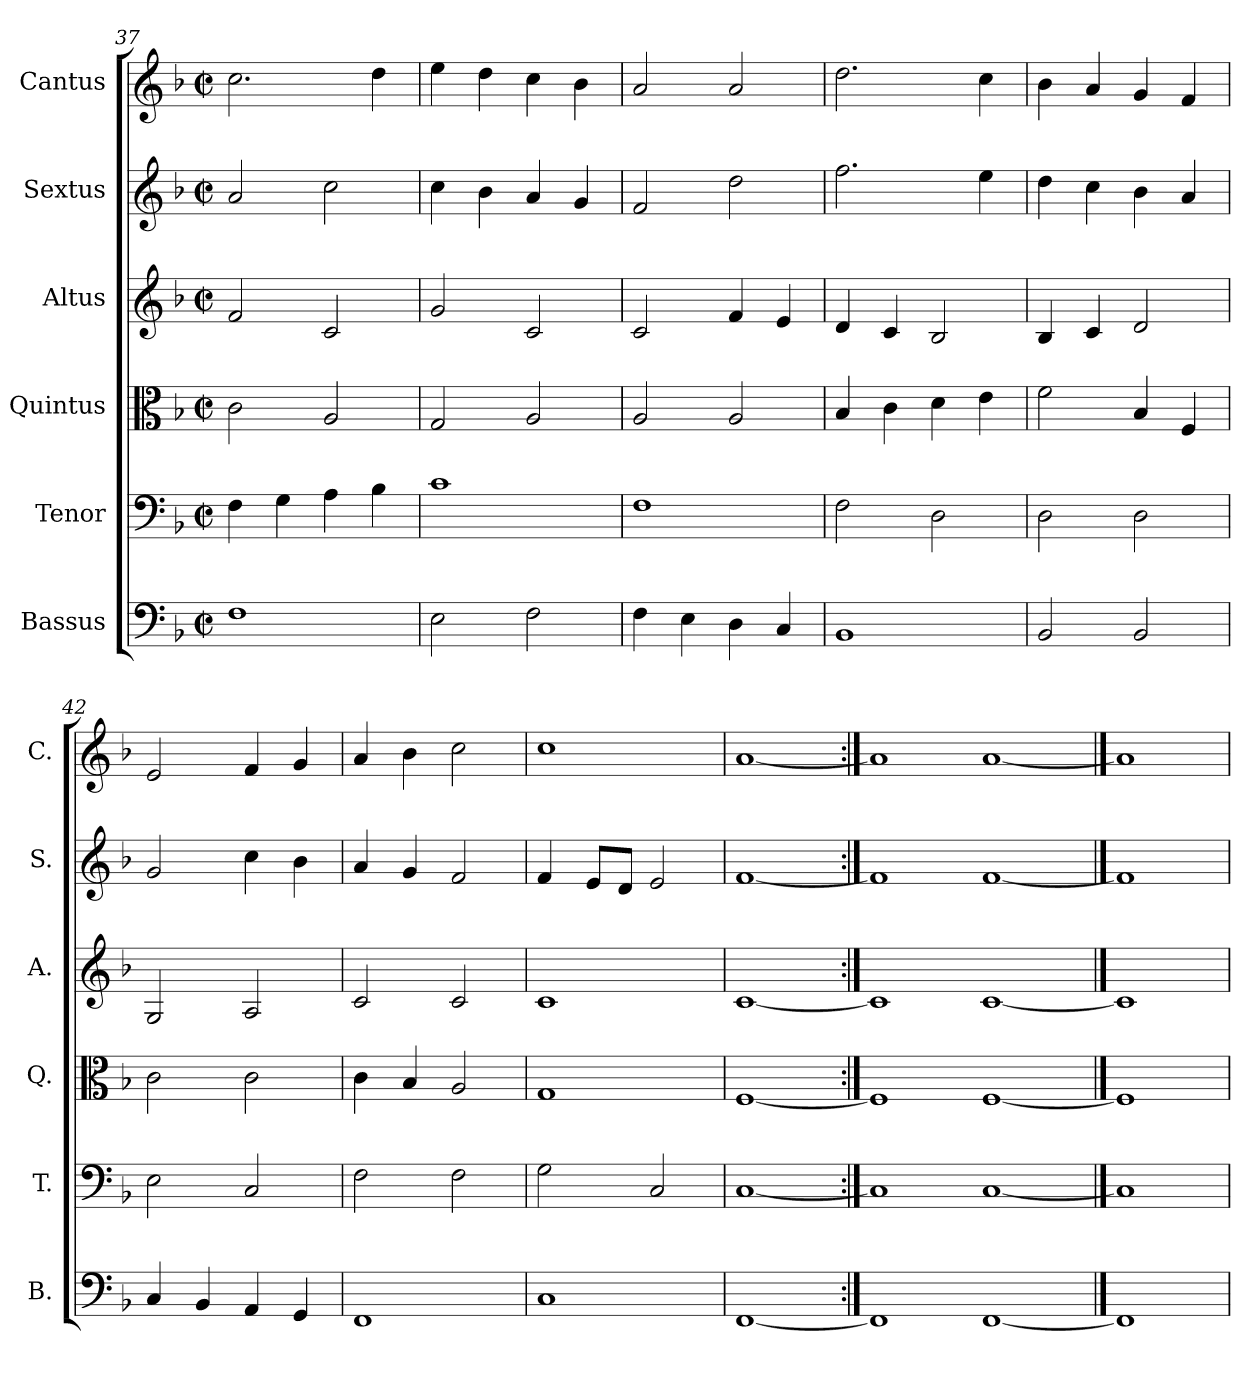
**kern	**kern	**kern	**kern	**kern	**kern
*part6	*part5	*part4	*part3	*part2	*part1
*staff6	*staff5	*staff4	*staff3	*staff2	*staff1
*I"Bassus	*I"Tenor	*I"Quintus	*I"Altus	*I"Sextus	*I"Cantus
*I'B.	*I'T.	*I'Q.	*I'A.	*I'S.	*I'C.
*clefF4	*clefF4	*clefC3	*clefG2	*clefG2	*clefG2
*k[b-]	*k[b-]	*k[b-]	*k[b-]	*k[b-]	*k[b-]
*F:	*F:	*F:	*F:	*F:	*F:
*M2/2	*M2/2	*M2/2	*M2/2	*M2/2	*M2/2
*met(c|)	*met(c|)	*met(c|)	*met(c|)	*met(c|)	*met(c|)
=37	=37	=37	=37	=37	=37
1F	4F\	2c\	2f/	2a/	2.cc\
.	4G\	.	.	.	.
.	4A\	2A/	2c/	2cc\	.
.	4B-\	.	.	.	4dd\
=38	=38	=38	=38	=38	=38
2E\	1c	2G/	2g/	4cc\	4ee\
.	.	.	.	4b-\	4dd\
2F\	.	2A/	2c/	4a/	4cc\
.	.	.	.	4g/	4b-\
=39	=39	=39	=39	=39	=39
4F\	1F	2A/	2c/	2f/	2a/
4E\	.	.	.	.	.
4D\	.	2A/	4f/	2dd\	2a/
4C/	.	.	4e/	.	.
=40	=40	=40	=40	=40	=40
1BB-	2F\	4B-/	4d/	2.ff\	2.dd\
.	.	4c\	4c/	.	.
.	2D\	4d\	2B-/	.	.
.	.	4e\	.	4ee\	4cc\
=41	=41	=41	=41	=41	=41
2BB-/	2D\	2f\	4B-/	4dd\	4b-\
.	.	.	4c/	4cc\	4a/
2BB-/	2D\	4B-/	2d/	4b-\	4g/
.	.	4F/	.	4a/	4f/
=42	=42	=42	=42	=42	=42
4C/	2E\	2c\	2G/	2g/	2e/
4BB-/	.	.	.	.	.
4AA/	2C/	2c\	2A/	4cc\	4f/
4GG/	.	.	.	4b-\	4g/
=43	=43	=43	=43	=43	=43
1FF	2F\	4c\	2c/	4a/	4a/
.	.	4B-/	.	4g/	4b-\
.	2F\	2A/	2c/	2f/	2cc\
=44	=44	=44	=44	=44	=44
1C	2G\	1G	1c	4f/	1cc
.	.	.	.	8e/L	.
.	.	.	.	8d/J	.
.	2C/	.	.	2e/	.
=45	=45	=45	=45	=45	=45
[1FF	[1C	[1F	[1c	[1f	[1a
=46:|!	=46:|!	=46:|!	=46:|!	=46:|!	=46:|!
1FF]	1C]	1F]	1c]	1f]	1a]
[1FF	[1C	[1F	[1c	[1f	[1a
==47	==47	==47	==47	==47	==47
1FF]	1C]	1F]	1c]	1f]	1a]
=	=	=	=	=	=
*-	*-	*-	*-	*-	*-
